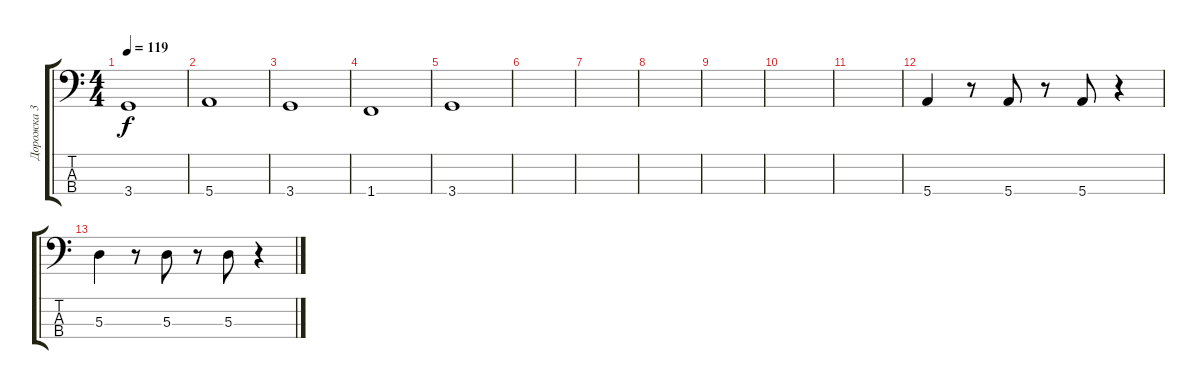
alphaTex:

\track ("Дорожка 3" "Дорожка 3") {instrument electricbassfinger}
\staff {score tabs}
\tuning (G2 D2 A1 E1) {hide}
\ts (4 4)
\tempo 119
\clef f4
\ks c
3.4.1{dy f} |
5.4.1 |
3.4.1 |
1.4.1 |
3.4.1 |
|
|
|
|
|
|
5.4.4 r.8 5.4.8 r.8 5.4.8 r.4 |
5.3.4 r.8 5.3.8 r.8 5.3.8 r.4
